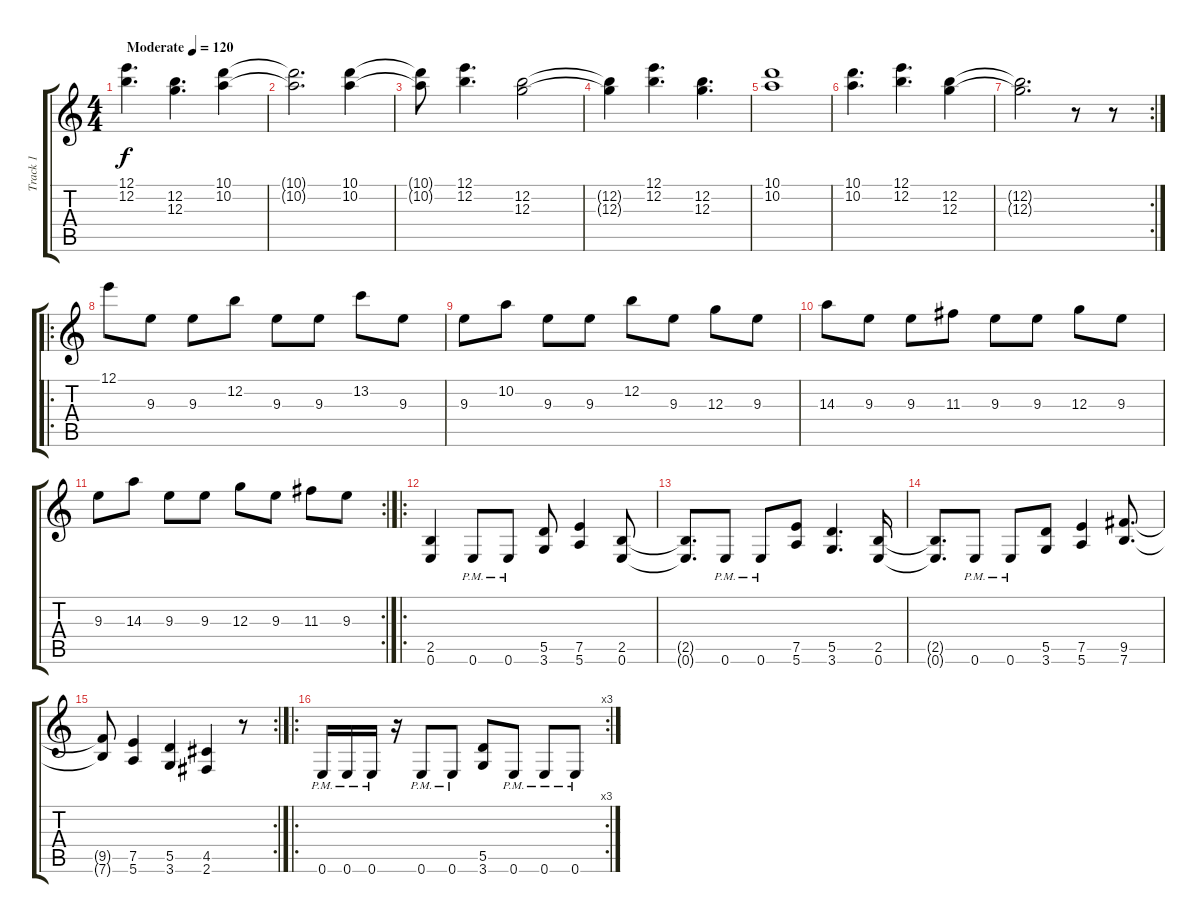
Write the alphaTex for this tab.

\track ("Track 1" "Track 1") {instrument distortionguitar}
\staff {score tabs}
\tuning (E4 B3 G3 D3 A2 E2) {hide}
\ts (4 4)
\tempo (120 "Moderate")
\clef g2
\ks c
(12.1 12.2).4{d dy f instrument distortionguitar} (12.2 12.3).4{d} (10.1 10.2).4 |
(10.1{t} 10.2{t}).2{d} (10.1 10.2).4 |
(10.1{t} 10.2{t}).8 (12.1 12.2).4{d} (12.2 12.3).2 |
(12.2{t} 12.3{t}).4 (12.1 12.2).4{d} (12.2 12.3).4{d} |
(10.1 10.2).1 |
(10.1 10.2).4{d} (12.1 12.2).4{d} (12.2 12.3).4 |
\rc 2
(12.2{t} 12.3{t}).2{d} r.8 r.8 |
\ro
12.1.8 9.3.8 9.3.8 12.2.8 9.3.8 9.3.8 13.2.8 9.3.8 |
9.3.8 10.2.8 9.3.8 9.3.8 12.2.8 9.3.8 12.3.8 9.3.8 |
14.3.8 9.3.8 9.3.8 11.3.8 9.3.8 9.3.8 12.3.8 9.3.8 |
\rc 2
9.3.8 14.3.8 9.3.8 9.3.8 12.3.8 9.3.8 11.3.8 9.3.8 |
\ro
(2.5 0.6).4 0.6{pm}.8 0.6{pm}.8 (5.5 3.6).8 (7.5 5.6).4 (2.5 0.6).8 |
(2.5{t} 0.6{t}).8{d} 0.6{pm}.8 0.6{pm}.8 (7.5 5.6).8 (5.5 3.6).4{d} (2.5 0.6).16 |
(2.5{t} 0.6{t}).8{d} 0.6{pm}.8 0.6{pm}.8 (5.5 3.6).8 (7.5 5.6).4 (9.5 7.6).8{d} |
\rc 2
(9.5{t} 7.6{t}).8 (7.5 5.6).4 (5.5 3.6).4 (4.5 2.6).4 r.8 |
\ro
\rc 3
0.6{pm}.16 0.6{pm}.16 0.6{pm}.16 r.16 0.6{pm}.8 0.6{pm}.8 (5.5 3.6).8 0.6{pm}.8 0.6{pm}.8 0.6{pm}.8
